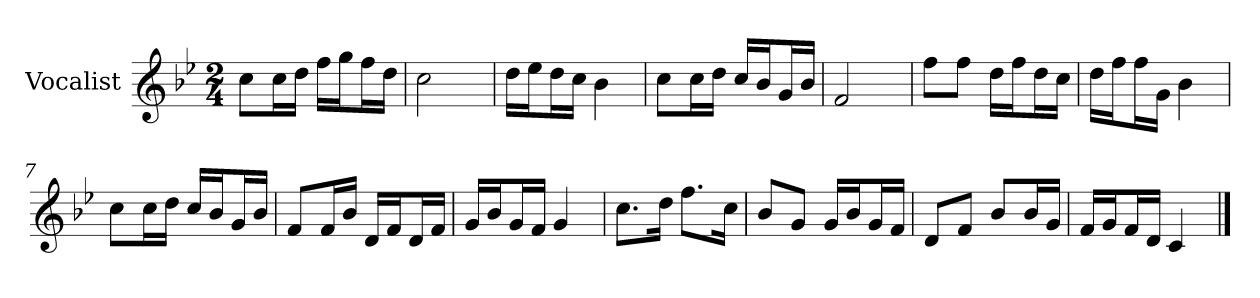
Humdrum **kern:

**kern
*part1
*staff1
*I"Vocalist
*k[b-e-]
*B-:
*M2/4
=
8ccL
16ccL
16ddJJ
16ffLL
16ggJ
16ffL
16ddJJ
=1
2cc
=2
16ddLL
16ee-J
16ddL
16ccJJ
4b-
=3
8ccL
16ccL
16ddJJ
16ccLL
16b-J
16gL
16b-JJ
=4
2f
=5
8ffL
8ffJ
16ddLL
16ffJ
16ddL
16ccJJ
=6
16ddLL
16ffJ
16ffL
16gJJ
4b-
=7
8ccL
16ccL
16ddJJ
16ccLL
16b-J
16gL
16b-JJ
=8
8fL
16fL
16b-JJ
16dLL
16fJ
16dL
16fJJ
=9
16gLL
16b-J
16gL
16fJJ
4g
=10
8.ccL
16ddJk
8.ffL
16ccJk
=11
8b-L
8gJ
16gLL
16b-J
16gL
16fJJ
=12
8dL
8fJ
8b-L
16b-L
16gJJ
=13
16fLL
16gJ
16fL
16dJJ
4c
==
*-
